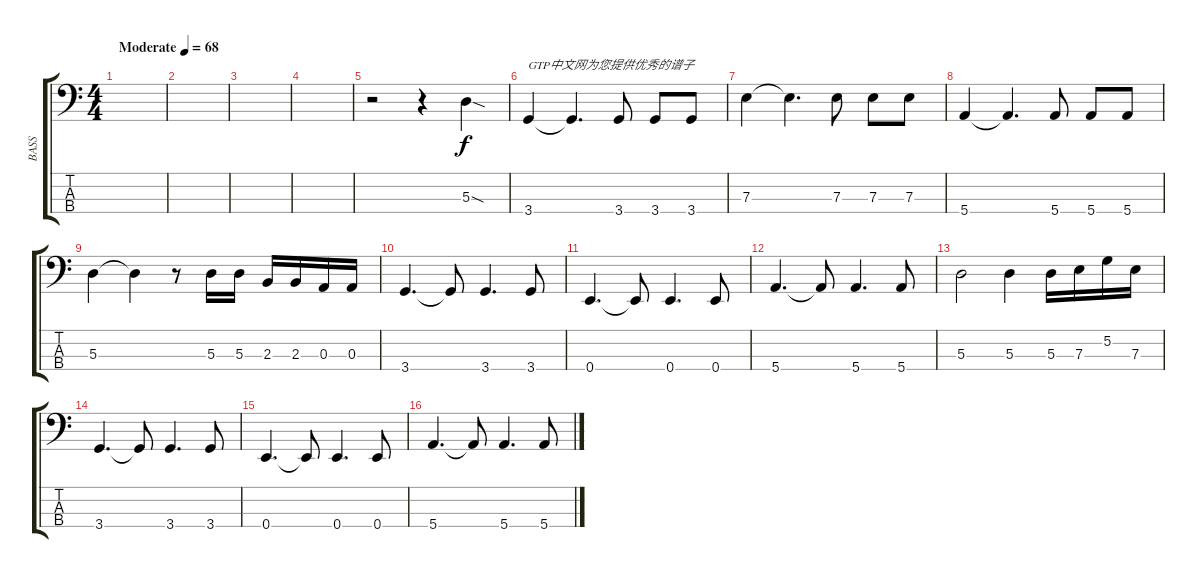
\track ("BASS" "BASS") {instrument electricbassfinger}
\staff {score tabs}
\tuning (G2 D2 A1 E1) {hide}
\ts (4 4)
\tempo (68 "Moderate")
\clef f4
\ks c
|
|
|
|
r.2 r.4 5.3{sod}.4 |
3.4.4{txt "GTP中文网为您提供优秀的谱子"} 3.4{t}.4{d} 3.4.8 3.4.8 3.4.8 |
7.3.4 7.3{t}.4{d} 7.3.8 7.3.8 7.3.8 |
5.4.4 5.4{t}.4{d} 5.4.8 5.4.8 5.4.8 |
5.3.4 5.3{t}.4 r.8 5.3.16 5.3.16 2.3.16 2.3.16 0.3.16 0.3.16 |
3.4.4{d} 3.4{t}.8 3.4.4{d} 3.4.8 |
0.4.4{d} 0.4{t}.8 0.4.4{d} 0.4.8 |
5.4.4{d} 5.4{t}.8 5.4.4{d} 5.4.8 |
5.3.2 5.3.4 5.3.16 7.3.16 5.2.16 7.3.16 |
3.4.4{d} 3.4{t}.8 3.4.4{d} 3.4.8 |
0.4.4{d} 0.4{t}.8 0.4.4{d} 0.4.8 |
5.4.4{d} 5.4{t}.8 5.4.4{d} 5.4.8
